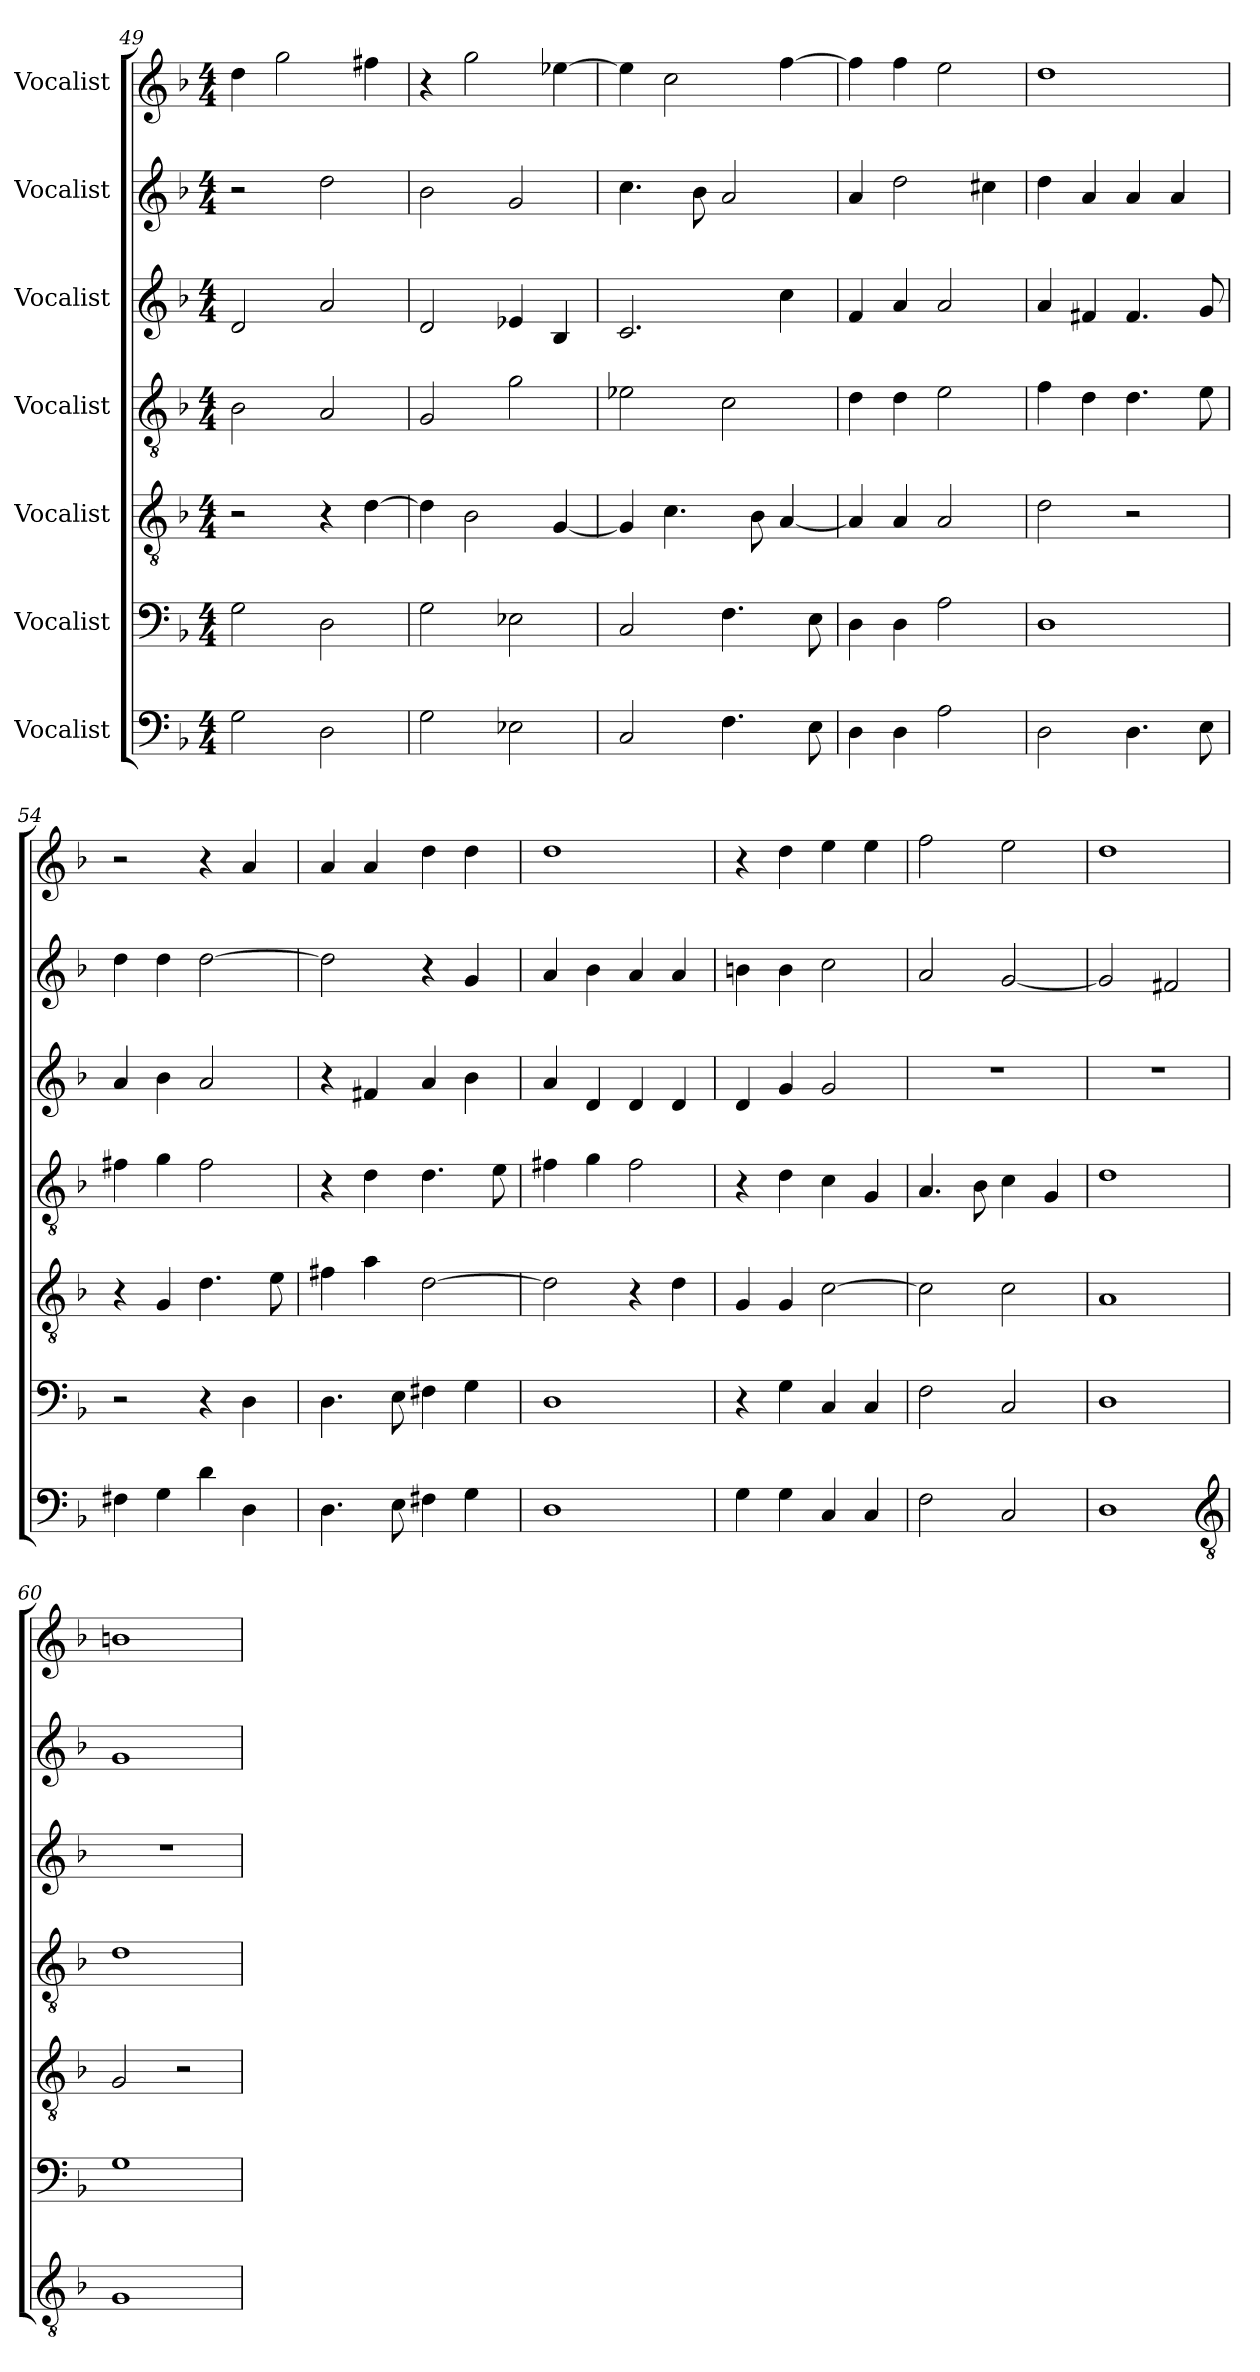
**kern	**kern	**kern	**kern	**kern	**kern	**kern
*part7	*part6	*part5	*part4	*part3	*part2	*part1
*staff7	*staff6	*staff5	*staff4	*staff3	*staff2	*staff1
*I"Vocalist	*I"Vocalist	*I"Vocalist	*I"Vocalist	*I"Vocalist	*I"Vocalist	*I"Vocalist
*clefF4	*clefF4	*clefGv2	*clefGv2	*clefG2	*clefG2	*clefG2
*k[b-]	*k[b-]	*k[b-]	*k[b-]	*k[b-]	*k[b-]	*k[b-]
*M4/4	*M4/4	*M4/4	*M4/4	*M4/4	*M4/4	*M4/4
=49	=49	=49	=49	=49	=49	=49
2G\	2G\	2r	2B-\	2d/	2r	4dd\
.	.	.	.	.	.	2gg\
2D\	2D\	4r	2A/	2a/	2dd\	.
.	.	[4d\	.	.	.	4ff#X\
=50	=50	=50	=50	=50	=50	=50
2G\	2G\	4d\]	2G/	2d/	2b-\	4r
.	.	2B-\	.	.	.	2gg\
2E-X\	2E-X\	.	2g\	4e-X/	2g/	.
.	.	[4G/	.	4B-/	.	[4ee-X\
=51	=51	=51	=51	=51	=51	=51
2C/	2C/	4G/]	2e-X\	2.c/	4.cc\	4ee-\]
.	.	4.c\	.	.	.	2cc\
.	.	.	.	.	8b-\	.
4.F\	4.F\	.	2c\	.	2a/	.
.	.	8B-\	.	.	.	.
.	.	[4A/	.	4cc\	.	[4ff\
8E\	8E\	.	.	.	.	.
=52	=52	=52	=52	=52	=52	=52
4D\	4D\	4A/]	4d\	4f/	4a/	4ff\]
4D\	4D\	4A/	4d\	4a/	2dd\	4ff\
2A\	2A\	2A/	2e\	2a/	.	2ee\
.	.	.	.	.	4cc#X\	.
=53	=53	=53	=53	=53	=53	=53
2D\	1D	2d\	4f\	4a/	4dd\	1dd
.	.	.	4d\	4f#X/	4a/	.
4.D\	.	2r	4.d\	4.f#/	4a/	.
.	.	.	.	.	4a/	.
8E\	.	.	8e\	8g/	.	.
=54	=54	=54	=54	=54	=54	=54
4F#X\	2r	4r	4f#X\	4a/	4dd\	2r
4G\	.	4G/	4g\	4b-\	4dd\	.
4d\	4r	4.d\	2f#\	2a/	[2dd\	4r
4D\	4D\	.	.	.	.	4a/
.	.	8e\	.	.	.	.
=55	=55	=55	=55	=55	=55	=55
4.D\	4.D\	4f#X\	4r	4r	2dd\]	4a/
.	.	4a\	4d\	4f#X/	.	4a/
8E\	8E\	.	.	.	.	.
4F#X\	4F#X\	[2d\	4.d\	4a/	4r	4dd\
4G\	4G\	.	.	4b-\	4g/	4dd\
.	.	.	8e\	.	.	.
=56	=56	=56	=56	=56	=56	=56
1D	1D	2d\]	4f#X\	4a/	4a/	1dd
.	.	.	4g\	4d/	4b-\	.
.	.	4r	2f#\	4d/	4a/	.
.	.	4d\	.	4d/	4a/	.
=57	=57	=57	=57	=57	=57	=57
4G\	4r	4G/	4r	4d/	4bn\	4r
4G\	4G\	4G/	4d\	4g/	4b\	4dd\
4C/	4C/	[2c\	4c\	2g/	2cc\	4ee\
4C/	4C/	.	4G/	.	.	4ee\
=58	=58	=58	=58	=58	=58	=58
2F\	2F\	2c\]	4.A/	1r	2a/	2ff\
.	.	.	8B-\	.	.	.
2C/	2C/	2c\	4c\	.	[2g/	2ee\
.	.	.	4G/	.	.	.
=59	=59	=59	=59	=59	=59	=59
1D	1D	1A	1d	1r	2g/]	1dd
.	.	.	.	.	2f#X/	.
*clefGv2	*	*	*	*	*	*
=60	=60	=60	=60	=60	=60	=60
1G	1G	2G/	1d	1r	1g	1bn
.	.	2r	.	.	.	.
=	=	=	=	=	=	=
*-	*-	*-	*-	*-	*-	*-
